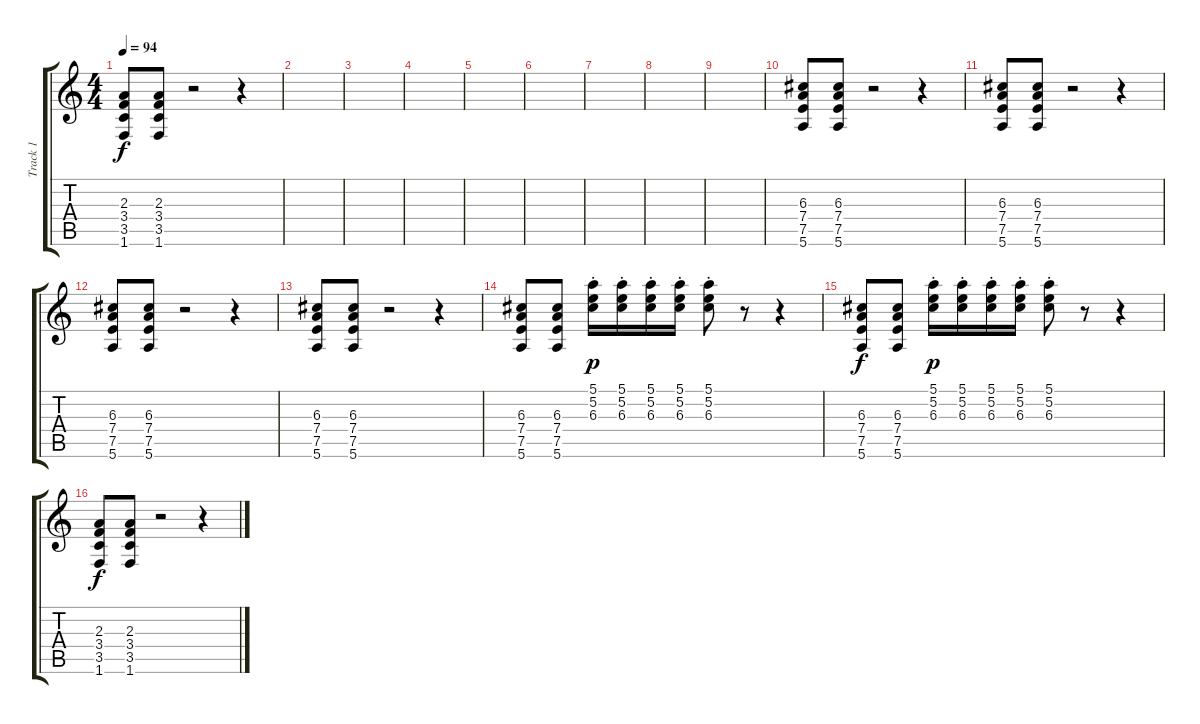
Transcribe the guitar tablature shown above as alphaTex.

\track ("Track 1" "Track 1") {instrument overdrivenguitar}
\staff {score tabs}
\tuning (E4 B3 G3 D3 A2 E2) {hide}
\ts (4 4)
\tempo 94
\clef g2
\ks c
(2.3 3.4 3.5 1.6).8{dy f} (2.3 3.4 3.5 1.6).8 r.2 r.4 |
|
|
|
|
|
|
|
|
(6.3 7.4 7.5 5.6).8 (6.3 7.4 7.5 5.6).8 r.2 r.4 |
(6.3 7.4 7.5 5.6).8 (6.3 7.4 7.5 5.6).8 r.2 r.4 |
(6.3 7.4 7.5 5.6).8 (6.3 7.4 7.5 5.6).8 r.2 r.4 |
(6.3 7.4 7.5 5.6).8 (6.3 7.4 7.5 5.6).8 r.2 r.4 |
(6.3 7.4 7.5 5.6).8 (6.3 7.4 7.5 5.6).8 (5.1{st} 5.2{st} 6.3).16{dy p} (5.1{st} 5.2{st} 6.3).16 (5.1{st} 5.2{st} 6.3).16 (5.1{st} 5.2{st} 6.3).16 (5.1{st} 5.2{st} 6.3{st}).8 r.8 r.4 |
(6.3 7.4 7.5 5.6).8{dy f} (6.3 7.4 7.5 5.6).8 (5.1{st} 5.2{st} 6.3).16{dy p} (5.1{st} 5.2{st} 6.3).16 (5.1{st} 5.2{st} 6.3).16 (5.1{st} 5.2{st} 6.3).16 (5.1{st} 5.2{st} 6.3{st}).8 r.8 r.4 |
(2.3 3.4 3.5 1.6).8{dy f} (2.3 3.4 3.5 1.6).8 r.2 r.4
